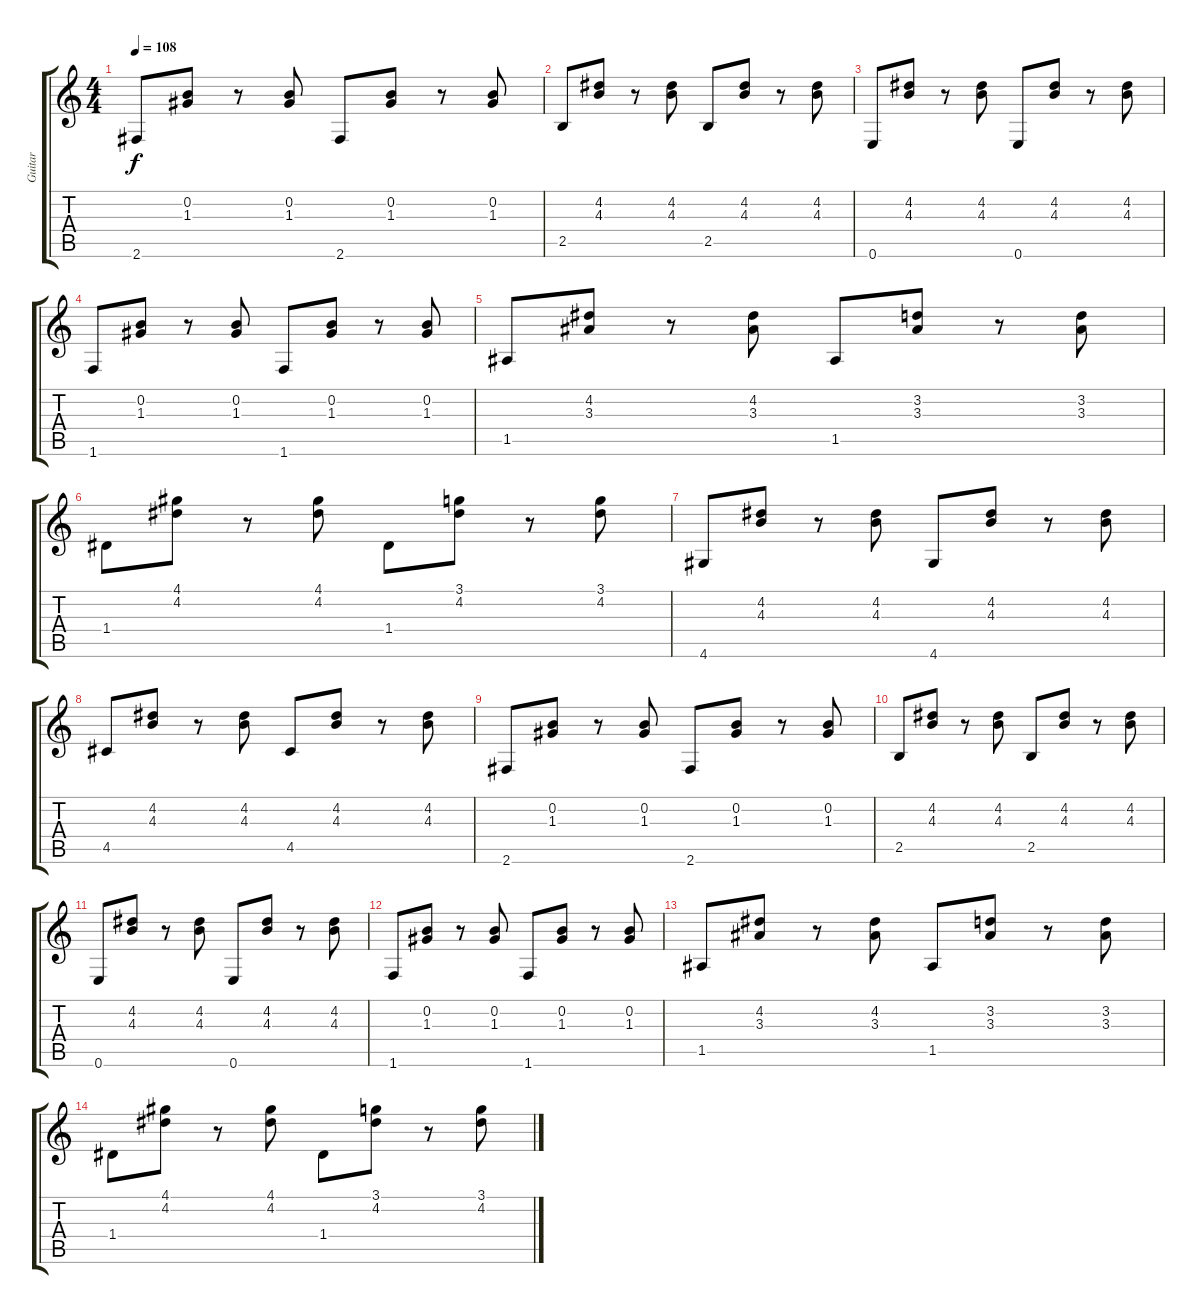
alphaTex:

\track ("Guitar" "Guitar") {instrument acousticguitarnylon}
\staff {score tabs}
\tuning (E4 B3 G3 D3 A2 E2) {hide}
\ts (4 4)
\tempo 108
\clef g2
\ks c
2.6.8{dy f} (0.2 1.3).8 r.8 (0.2 1.3).8 2.6.8 (0.2 1.3).8 r.8 (0.2 1.3).8 |
2.5.8 (4.2 4.3).8 r.8 (4.2 4.3).8 2.5.8 (4.2 4.3).8 r.8 (4.2 4.3).8 |
0.6.8 (4.2 4.3).8 r.8 (4.2 4.3).8 0.6.8 (4.2 4.3).8 r.8 (4.2 4.3).8 |
1.6.8 (0.2 1.3).8 r.8 (0.2 1.3).8 1.6.8 (0.2 1.3).8 r.8 (0.2 1.3).8 |
1.5.8 (4.2 3.3).8 r.8 (4.2 3.3).8 1.5.8 (3.2 3.3).8 r.8 (3.2 3.3).8 |
1.4.8 (4.1 4.2).8 r.8 (4.1 4.2).8 1.4.8 (3.1 4.2).8 r.8 (3.1 4.2).8 |
4.6.8 (4.2 4.3).8 r.8 (4.2 4.3).8 4.6.8 (4.2 4.3).8 r.8 (4.2 4.3).8 |
4.5.8 (4.2 4.3).8 r.8 (4.2 4.3).8 4.5.8 (4.2 4.3).8 r.8 (4.2 4.3).8 |
2.6.8 (0.2 1.3).8 r.8 (0.2 1.3).8 2.6.8 (0.2 1.3).8 r.8 (0.2 1.3).8 |
2.5.8 (4.2 4.3).8 r.8 (4.2 4.3).8 2.5.8 (4.2 4.3).8 r.8 (4.2 4.3).8 |
0.6.8 (4.2 4.3).8 r.8 (4.2 4.3).8 0.6.8 (4.2 4.3).8 r.8 (4.2 4.3).8 |
1.6.8 (0.2 1.3).8 r.8 (0.2 1.3).8 1.6.8 (0.2 1.3).8 r.8 (0.2 1.3).8 |
1.5.8 (4.2 3.3).8 r.8 (4.2 3.3).8 1.5.8 (3.2 3.3).8 r.8 (3.2 3.3).8 |
1.4.8 (4.1 4.2).8 r.8 (4.1 4.2).8 1.4.8 (3.1 4.2).8 r.8 (3.1 4.2).8
